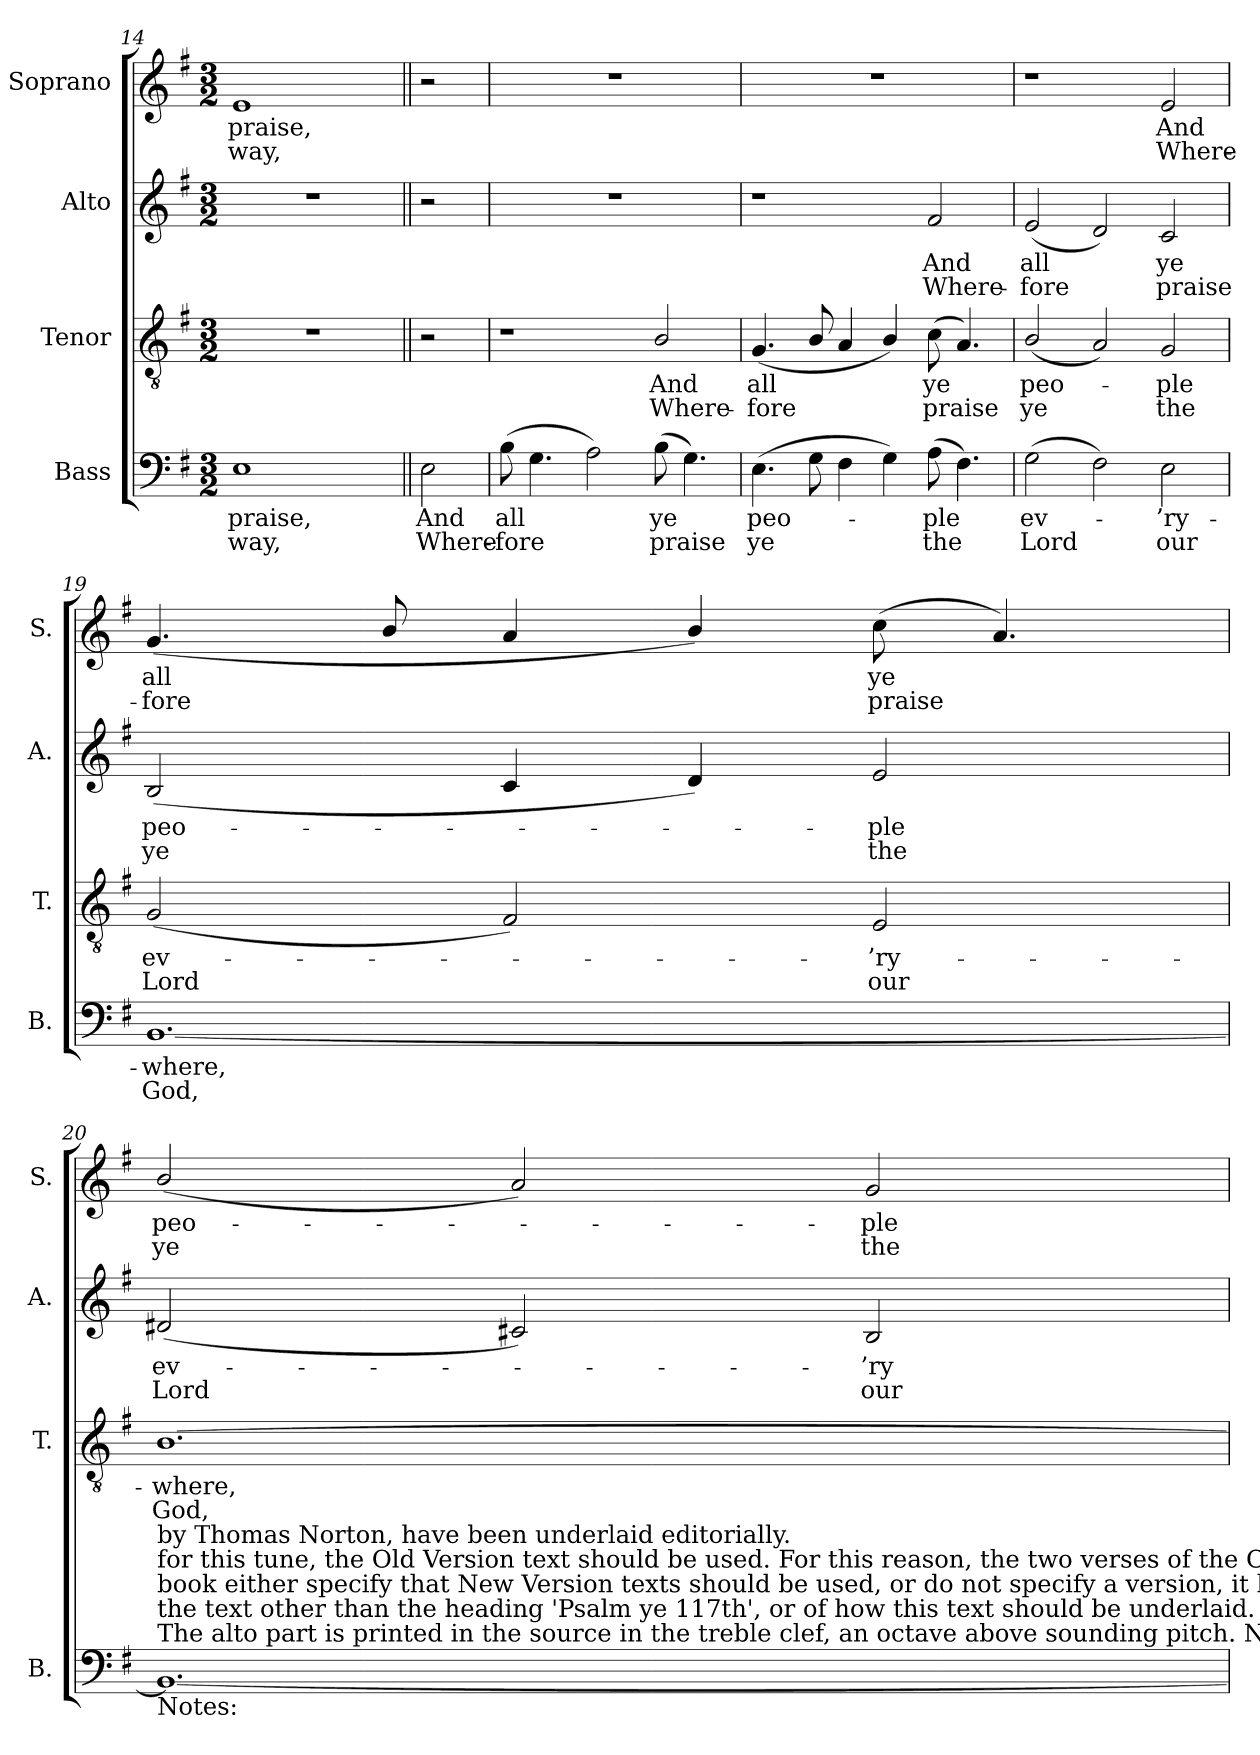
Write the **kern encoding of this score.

**kern	**text	**text	**kern	**text	**text	**kern	**text	**text	**kern	**text	**text
*part4	*part4	*part4	*part3	*part3	*part3	*part2	*part2	*part2	*part1	*part1	*part1
*staff4	*staff4	*staff4	*staff3	*staff3	*staff3	*staff2	*staff2	*staff2	*staff1	*staff1	*staff1
*I"Bass	*	*	*I"Tenor	*	*	*I"Alto	*	*	*I"Soprano	*	*
*I'B.	*	*	*I'T.	*	*	*I'A.	*	*	*I'S.	*	*
*clefF4	*	*	*clefGv2	*	*	*clefG2	*	*	*clefG2	*	*
*	*	*	*ITrd7c12	*	*	*	*	*	*	*	*
*k[f#]	*	*	*k[f#]	*	*	*k[f#]	*	*	*k[f#]	*	*
*e:	*	*	*e:	*	*	*e:	*	*	*e:	*	*
*M3/2	*	*	*M3/2	*	*	*M3/2	*	*	*M3/2	*	*
=14	=14	=14	=14	=14	=14	=14	=14	=14	=14	=14	=14
!	!LO:LY:b:color=#000000	!LO:LY:b:color=#000000	!	!	!	!	!	!	!	!	!
!	!	!	!	!	!	!	!	!	!	!LO:LY:b:color=#000000	!LO:LY:b:color=#000000
1Ei	praise,	-way,	1.r	.	.	1.r	.	.	1ei	praise,	-way,
2ryy	.	.	.	.	.	.	.	.	2ryy	.	.
!!LO:PB:g=z
=15||	=15||	=15||	=15||	=15||	=15||	=15||	=15||	=15||	=15||	=15||	=15||
!	!LO:LY:b:color=#000000	!LO:LY:b:color=#000000	!	!	!	!	!	!	!	!	!
2Ei\	And	Where-	2r	.	.	2r	.	.	2r	.	.
=16	=16	=16	=16	=16	=16	=16	=16	=16	=16	=16	=16
!	!LO:LY:b:color=#000000	!LO:LY:b:color=#000000	!	!	!	!LO:N:vis=1	!	!	!LO:N:vis=1	!	!
(8Bi\	all	-fore	1r	.	.	1.r	.	.	1.r	.	.
4.Gi\	.	.	.	.	.	.	.	.	.	.	.
2Ai\)	.	.	.	.	.	.	.	.	.	.	.
!	!LO:LY:b:color=#000000	!LO:LY:b:color=#000000	!	!	!	!	!	!	!	!	!
!	!	!	!	!LO:LY:b:color=#000000	!LO:LY:b:color=#000000	!	!	!	!	!	!
(8Bi\	ye	praise	2BBi/	And	Where-	.	.	.	.	.	.
4.Gi\)	.	.	.	.	.	.	.	.	.	.	.
=17	=17	=17	=17	=17	=17	=17	=17	=17	=17	=17	=17
!	!LO:LY:b:color=#000000	!LO:LY:b:color=#000000	!	!	!	!	!	!	!	!	!
!	!	!	!	!LO:LY:b:color=#000000	!LO:LY:b:color=#000000	!	!	!	!LO:N:vis=1	!	!
(4.Ei\	peo-	ye	(4.GGi/	all	-fore	1r	.	.	1.r	.	.
8Gi\	.	.	8BBi/	.	.	.	.	.	.	.	.
4F#i\	.	.	4AAi/	.	.	.	.	.	.	.	.
4Gi\)	.	.	4BBi/)	.	.	.	.	.	.	.	.
!	!LO:LY:b:color=#000000	!LO:LY:b:color=#000000	!	!	!	!	!	!	!	!	!
!	!	!	!	!LO:LY:b:color=#000000	!LO:LY:b:color=#000000	!	!	!	!	!	!
!	!	!	!	!	!	!	!LO:LY:b:color=#000000	!LO:LY:b:color=#000000	!	!	!
(8Ai\	-ple	the	(8Ci\	ye	praise	2f#i/	And	Where-	.	.	.
4.F#i\)	.	.	4.AAi/)	.	.	.	.	.	.	.	.
=18	=18	=18	=18	=18	=18	=18	=18	=18	=18	=18	=18
!	!LO:LY:b:color=#000000	!LO:LY:b:color=#000000	!	!	!	!	!	!	!	!	!
!	!	!	!	!LO:LY:b:color=#000000	!LO:LY:b:color=#000000	!	!	!	!	!	!
!	!	!	!	!	!	!	!LO:LY:b:color=#000000	!LO:LY:b:color=#000000	!	!	!
(2Gi\	ev-	Lord	(2BBi/	peo-	ye	(2ei/	all	-fore	1r	.	.
2F#i\)	.	.	2AAi/)	.	.	2di/)	.	.	.	.	.
!	!LO:LY:b:color=#000000	!LO:LY:b:color=#000000	!	!	!	!	!	!	!	!	!
!	!	!	!	!LO:LY:b:color=#000000	!LO:LY:b:color=#000000	!	!	!	!	!	!
!	!	!	!	!	!	!	!LO:LY:b:color=#000000	!LO:LY:b:color=#000000	!	!	!
!	!	!	!	!	!	!	!	!	!	!LO:LY:b:color=#000000	!LO:LY:b:color=#000000
2Ei\	-’ry-	our	2GGi/	-ple	the	2ci/	ye	praise	2ei/	And	Where-
=19	=19	=19	=19	=19	=19	=19	=19	=19	=19	=19	=19
!	!LO:LY:b:color=#000000	!LO:LY:b:color=#000000	!	!	!	!	!	!	!	!	!
!	!	!	!	!LO:LY:b:color=#000000	!LO:LY:b:color=#000000	!	!	!	!	!	!
!	!	!	!	!	!	!	!LO:LY:b:color=#000000	!LO:LY:b:color=#000000	!	!	!
!	!	!	!	!	!	!	!	!	!	!LO:LY:b:color=#000000	!LO:LY:b:color=#000000
[1.BBi	-where,	God,	(2GGi/	ev-	Lord	(2Bi/	peo-	ye	(4.gi/	all	-fore
.	.	.	.	.	.	.	.	.	8bi/	.	.
.	.	.	2FF#i/)	.	.	4ci/	.	.	4ai/	.	.
.	.	.	.	.	.	4di/)	.	.	4bi/)	.	.
!	!	!	!	!LO:LY:b:color=#000000	!LO:LY:b:color=#000000	!	!	!	!	!	!
!	!	!	!	!	!	!	!LO:LY:b:color=#000000	!LO:LY:b:color=#000000	!	!	!
!	!	!	!	!	!	!	!	!	!	!LO:LY:b:color=#000000	!LO:LY:b:color=#000000
.	.	.	2EEi/	-’ry-	our	2ei/	-ple	the	(8cci\	ye	praise
.	.	.	.	.	.	.	.	.	4.ai/)	.	.
!!LO:LB:g=z
=20	=20	=20	=20	=20	=20	=20	=20	=20	=20	=20	=20
!	!	!	!	!LO:LY:b:color=#000000	!LO:LY:b:color=#000000	!	!	!	!	!	!
!	!	!	!	!	!	!	!LO:LY:b:color=#000000	!LO:LY:b:color=#000000	!	!	!
!LO:TX:b:t=Notes&colon;	!	!	!	!	!	!	!	!	!	!	!
!LO:TX:t=The alto part is printed in the source in the treble clef, an octave above sounding pitch. No indication is given of	!	!	!	!	!	!	!	!	!	!	!
!LO:TX:t=the text other than the heading 'Psalm ye 117th', or of how this text should be underlaid. As the psalm tunes in the	!	!	!	!	!	!	!	!	!	!	!
!LO:TX:t=book either specify that New Version texts should be used, or do not specify a version, it has been assumed that	!	!	!	!	!	!	!	!	!	!	!
!LO:TX:t=for this tune, the Old Version text should be used. For this reason, the two verses of the Old Version text of Ps. 117,	!	!	!	!	!	!	!	!	!	!	!
!LO:TX:t=by Thomas Norton, have been underlaid editorially.	!	!	!	!	!	!	!	!	!	!	!
!	!	!	!	!	!	!	!	!	!	!LO:LY:b:color=#000000	!LO:LY:b:color=#000000
1.BBi_	.	.	[1.BBi	-where,	God,	(2d#Xi/	ev-	Lord	(2bi/	peo-	ye
.	.	.	.	.	.	2c#Xi/)	.	.	2ai/)	.	.
!	!	!	!	!	!	!	!LO:LY:b:color=#000000	!LO:LY:b:color=#000000	!	!	!
!	!	!	!	!	!	!	!	!	!	!LO:LY:b:color=#000000	!LO:LY:b:color=#000000
.	.	.	.	.	.	2Bi/	-’ry-	our	2gi/	-ple	the
=	=	=	=	=	=	=	=	=	=	=	=
*-	*-	*-	*-	*-	*-	*-	*-	*-	*-	*-	*-
